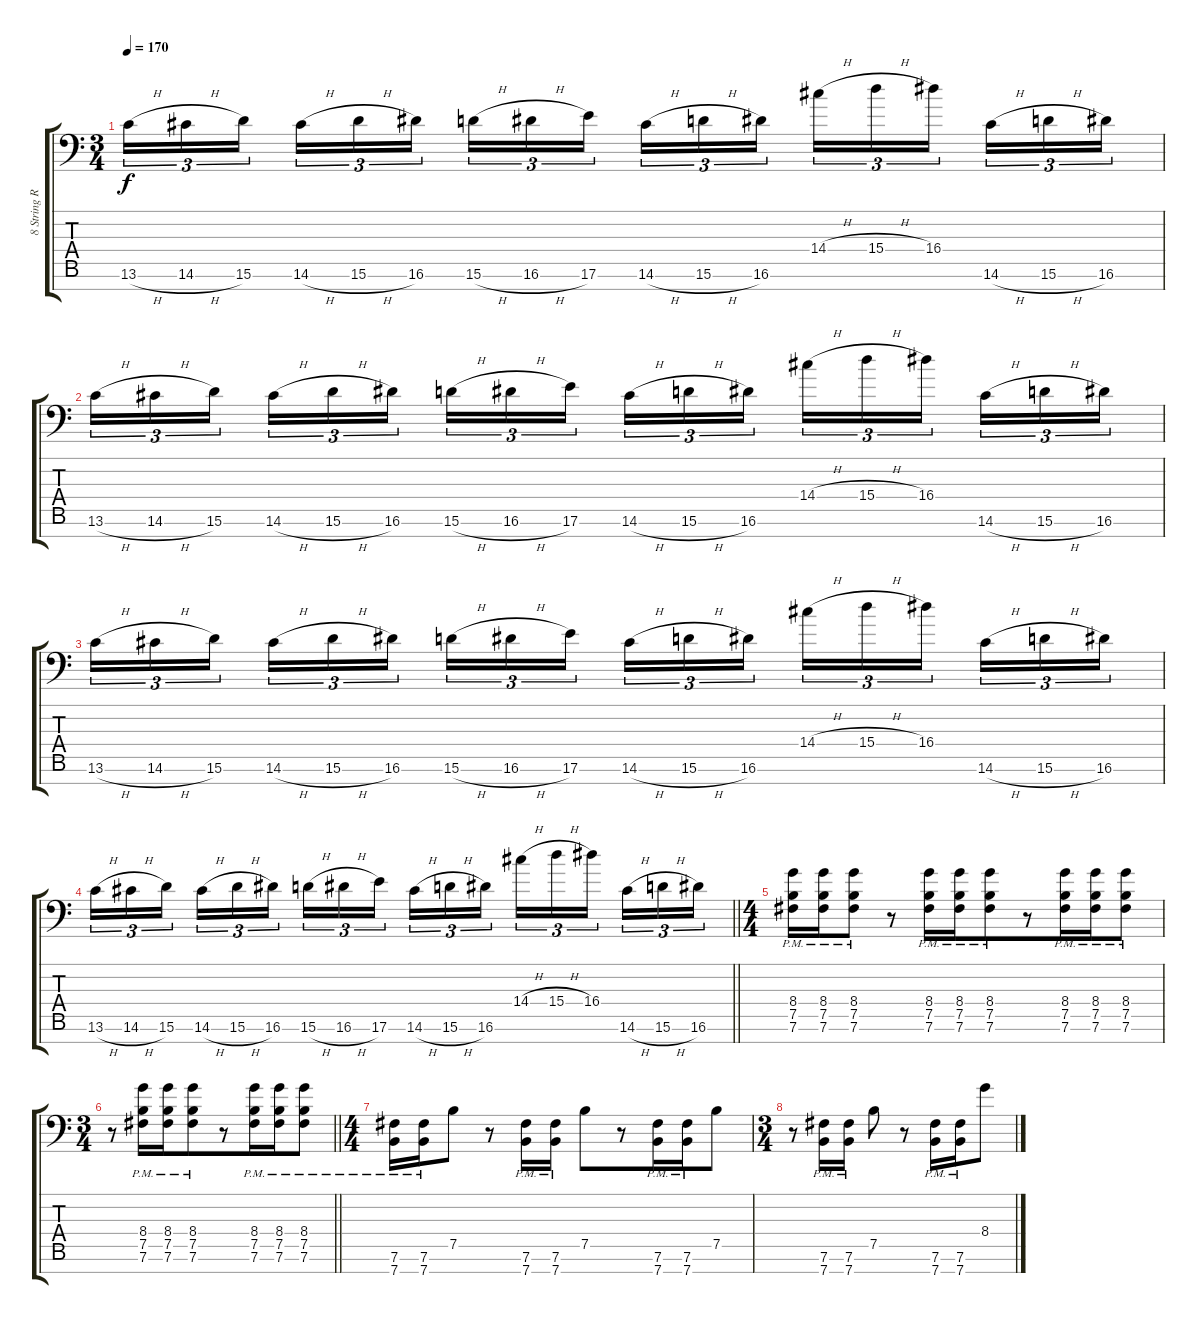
\track ("8 String Right" "8 String R") {instrument distortionguitar bank 255}
\staff {score tabs}
\tuning (B3 Gb3 E3 B2 E2 B1 E1) {hide}
\ts (3 4)
\tempo 170
\clef f4
\ks c
13.6{h}.16{tu (3 2) dy f} 14.6{h}.16{tu (3 2) beam merge} 15.6.16{tu (3 2) beam splitsecondary} 14.6{h}.16{tu (3 2) beam merge} 15.6{h}.16{tu (3 2) beam merge} 16.6.16{tu (3 2)} 15.6{h}.16{tu (3 2)} 16.6{h}.16{tu (3 2) beam merge} 17.6.16{tu (3 2) beam splitsecondary} 14.6{h}.16{tu (3 2)} 15.6{h}.16{tu (3 2)} 16.6.16{tu (3 2)} 14.4{h}.16{tu (3 2)} 15.4{h}.16{tu (3 2) beam merge} 16.4.16{tu (3 2) beam splitsecondary} 14.6{h}.16{tu (3 2)} 15.6{h}.16{tu (3 2) beam merge} 16.6.16{tu (3 2)} |
13.6{h}.16{tu (3 2)} 14.6{h}.16{tu (3 2) beam merge} 15.6.16{tu (3 2) beam splitsecondary} 14.6{h}.16{tu (3 2) beam merge} 15.6{h}.16{tu (3 2) beam merge} 16.6.16{tu (3 2)} 15.6{h}.16{tu (3 2)} 16.6{h}.16{tu (3 2) beam merge} 17.6.16{tu (3 2) beam splitsecondary} 14.6{h}.16{tu (3 2)} 15.6{h}.16{tu (3 2)} 16.6.16{tu (3 2)} 14.4{h}.16{tu (3 2)} 15.4{h}.16{tu (3 2) beam merge} 16.4.16{tu (3 2) beam splitsecondary} 14.6{h}.16{tu (3 2)} 15.6{h}.16{tu (3 2) beam merge} 16.6.16{tu (3 2)} |
13.6{h}.16{tu (3 2)} 14.6{h}.16{tu (3 2) beam merge} 15.6.16{tu (3 2) beam splitsecondary} 14.6{h}.16{tu (3 2) beam merge} 15.6{h}.16{tu (3 2) beam merge} 16.6.16{tu (3 2)} 15.6{h}.16{tu (3 2)} 16.6{h}.16{tu (3 2) beam merge} 17.6.16{tu (3 2) beam splitsecondary} 14.6{h}.16{tu (3 2)} 15.6{h}.16{tu (3 2)} 16.6.16{tu (3 2)} 14.4{h}.16{tu (3 2)} 15.4{h}.16{tu (3 2) beam merge} 16.4.16{tu (3 2) beam splitsecondary} 14.6{h}.16{tu (3 2)} 15.6{h}.16{tu (3 2) beam merge} 16.6.16{tu (3 2)} |
\barLineRight lightlight
13.6{h}.16{tu (3 2)} 14.6{h}.16{tu (3 2) beam merge} 15.6.16{tu (3 2) beam splitsecondary} 14.6{h}.16{tu (3 2) beam merge} 15.6{h}.16{tu (3 2) beam merge} 16.6.16{tu (3 2)} 15.6{h}.16{tu (3 2)} 16.6{h}.16{tu (3 2) beam merge} 17.6.16{tu (3 2) beam splitsecondary} 14.6{h}.16{tu (3 2)} 15.6{h}.16{tu (3 2)} 16.6.16{tu (3 2)} 14.4{h}.16{tu (3 2)} 15.4{h}.16{tu (3 2) beam merge} 16.4.16{tu (3 2) beam splitsecondary} 14.6{h}.16{tu (3 2)} 15.6{h}.16{tu (3 2) beam merge} 16.6.16{tu (3 2)} |
\ts (4 4)
\section ("" "")
(8.4{pm} 7.5{pm} 7.6{pm}).16 (8.4{pm} 7.5{pm} 7.6{pm}).16{beam merge} (8.4{pm} 7.5{pm} 7.6{pm}).8 r.8{beam merge} (8.4{pm} 7.5{pm} 7.6{pm}).16 (8.4{pm} 7.5{pm} 7.6{pm}).16{beam merge} (8.4{pm} 7.5{pm} 7.6{pm}).8{beam merge} r.8{beam merge} (8.4{pm} 7.5{pm} 7.6{pm}).16 (8.4{pm} 7.5{pm} 7.6{pm}).16{beam merge} (8.4{pm} 7.5{pm} 7.6{pm}).8 |
\ts (3 4)
\barLineRight lightlight
r.8{beam merge} (8.4{pm} 7.5{pm} 7.6{pm}).16 (8.4{pm} 7.5{pm} 7.6{pm}).16{beam merge} (8.4{pm} 7.5{pm} 7.6{pm}).8{beam merge} r.8{beam merge} (8.4{pm} 7.5{pm} 7.6{pm}).16 (8.4{pm} 7.5{pm} 7.6{pm}).16{beam merge} (8.4{pm} 7.5{pm} 7.6{pm}).8 |
\ts (4 4)
\section ("" "")
(7.6{pm} 7.7{pm}).16{beam merge} (7.6{pm} 7.7{pm}).16 7.5.8 r.8{beam merge} (7.6{pm} 7.7{pm}).16{beam merge} (7.6{pm} 7.7{pm}).16 7.5.8{beam merge} r.8{beam merge} (7.6{pm} 7.7{pm}).16{beam merge} (7.6{pm} 7.7{pm}).16 7.5.8 |
\ts (3 4)
r.8{beam merge} (7.6{pm} 7.7{pm}).16{beam merge} (7.6{pm} 7.7{pm}).16 7.5.8 r.8{beam merge} (7.6{pm} 7.7{pm}).16{beam merge} (7.6{pm} 7.7{pm}).16 8.4.8
